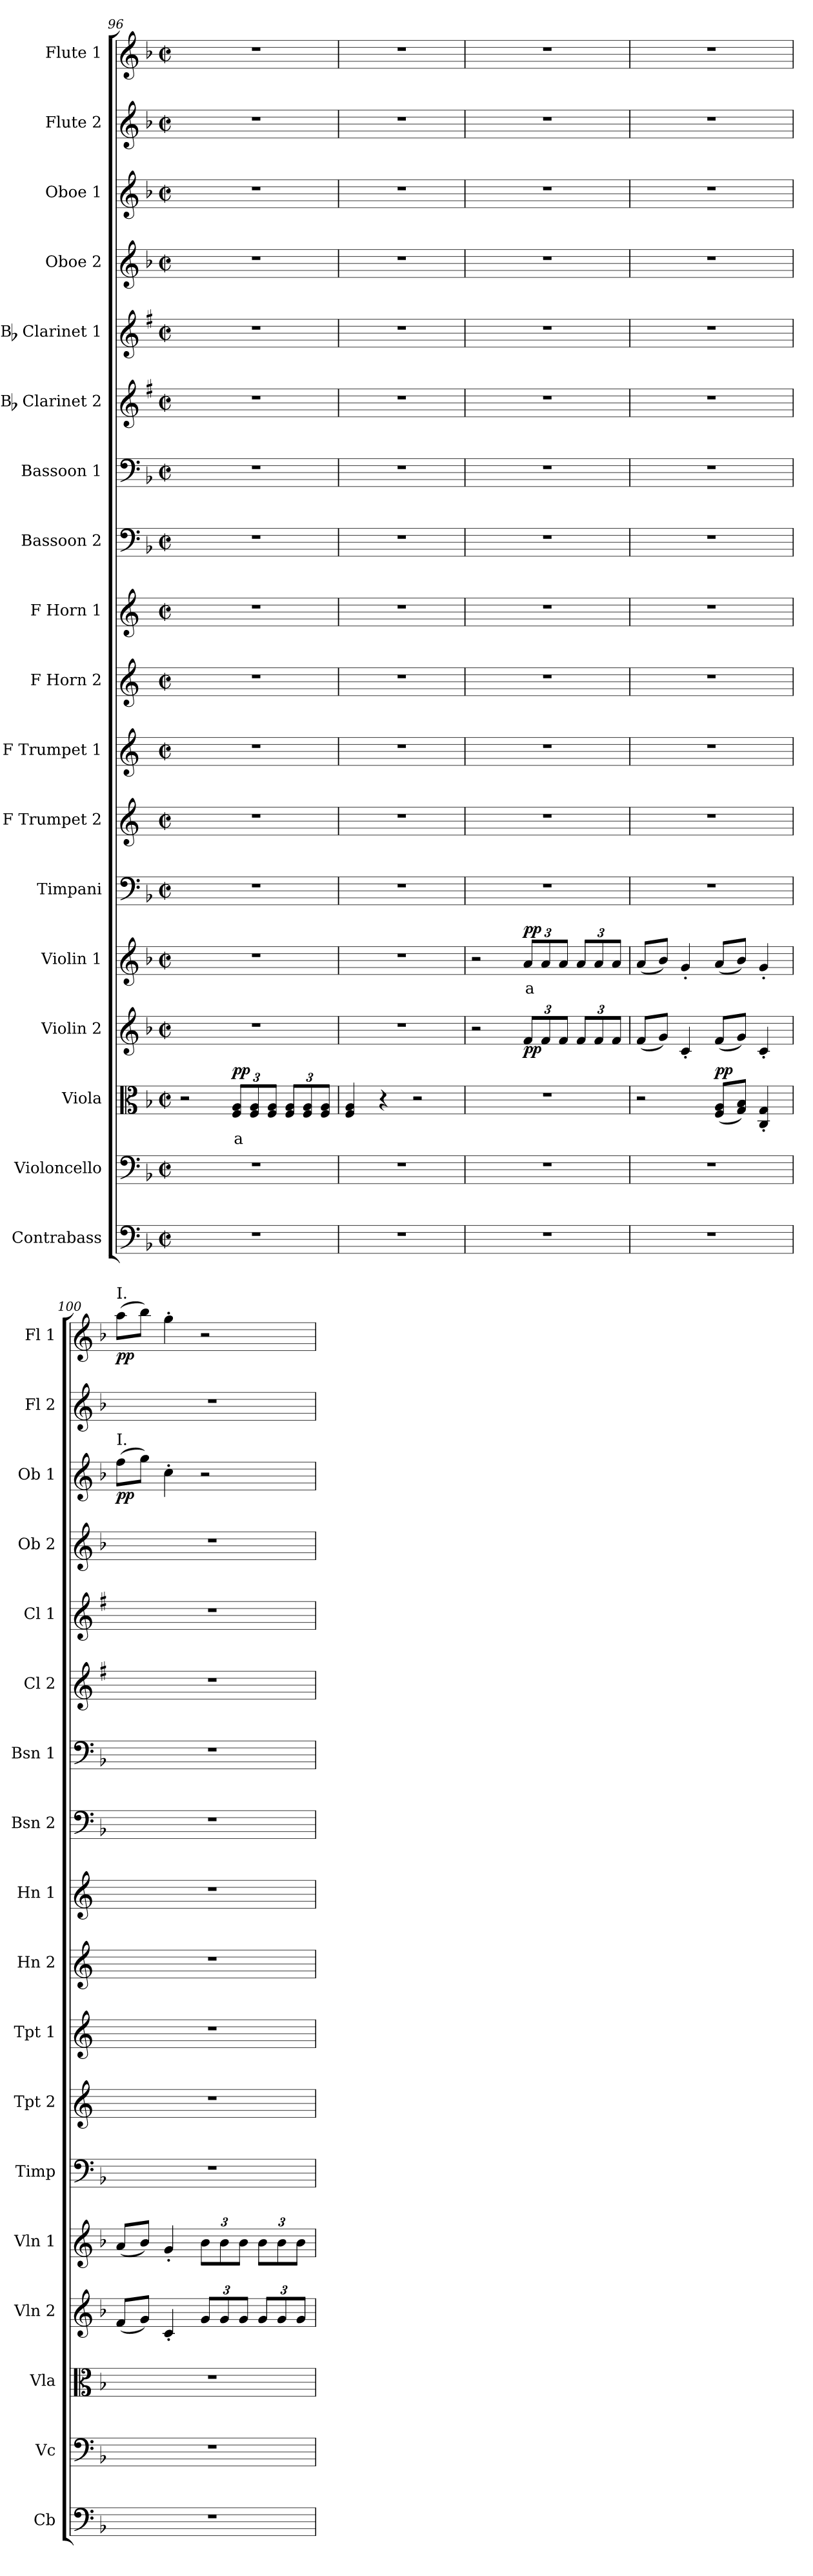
**kern	**kern	**kern	**text	**dynam	**kern	**dynam	**kern	**text	**dynam	**kern	**kern	**kern	**kern	**kern	**kern	**kern	**kern	**kern	**kern	**kern	**dynam	**kern	**kern	**dynam
*part18	*part17	*part16	*part16	*part16	*part15	*part15	*part14	*part14	*part14	*part13	*part12	*part11	*part10	*part9	*part8	*part7	*part6	*part5	*part4	*part3	*part3	*part2	*part1	*part1
*staff18	*staff17	*staff16	*staff16	*staff16	*staff15	*staff15	*staff14	*staff14	*staff14	*staff13	*staff12	*staff11	*staff10	*staff9	*staff8	*staff7	*staff6	*staff5	*staff4	*staff3	*staff3	*staff2	*staff1	*staff1
*I"Contrabass	*I"Violoncello	*I"Viola	*	*	*I"Violin 2	*	*I"Violin 1	*	*	*I"Timpani	*I"F Trumpet 2	*I"F Trumpet 1	*I"F Horn 2	*I"F Horn 1	*I"Bassoon 2	*I"Bassoon 1	*I"Bb Clarinet 2	*I"Bb Clarinet 1	*I"Oboe 2	*I"Oboe 1	*	*I"Flute 2	*I"Flute 1	*
*I'Cb	*I'Vc	*I'Vla	*	*	*I'Vln 2	*	*I'Vln 1	*	*	*I'Timp	*I'Tpt 2	*I'Tpt 1	*I'Hn 2	*I'Hn 1	*I'Bsn 2	*I'Bsn 1	*I'Cl 2	*I'Cl 1	*I'Ob 2	*I'Ob 1	*	*I'Fl 2	*I'Fl 1	*
*clefF4	*clefF4	*clefC3	*	*	*clefG2	*	*clefG2	*	*	*clefF4	*clefG2	*clefG2	*clefG2	*clefG2	*clefF4	*clefF4	*clefG2	*clefG2	*clefG2	*clefG2	*	*clefG2	*clefG2	*
*ITrd7c12	*	*	*	*	*	*	*	*	*	*	*ITrd-3c-5	*ITrd-3c-5	*ITrd4c7	*ITrd4c7	*	*	*ITrd1c2	*ITrd1c2	*	*	*	*	*	*
*k[b-]	*k[b-]	*k[b-]	*	*	*k[b-]	*	*k[b-]	*	*	*k[b-]	*k[b-]	*k[b-]	*k[b-]	*k[b-]	*k[b-]	*k[b-]	*k[b-]	*k[b-]	*k[b-]	*k[b-]	*	*k[b-]	*k[b-]	*
*M2/2	*M2/2	*M2/2	*	*	*M2/2	*	*M2/2	*	*	*M2/2	*M2/2	*M2/2	*M2/2	*M2/2	*M2/2	*M2/2	*M2/2	*M2/2	*M2/2	*M2/2	*	*M2/2	*M2/2	*
*met(c|)	*met(c|)	*met(c|)	*	*	*met(c|)	*	*met(c|)	*	*	*met(c|)	*met(c|)	*met(c|)	*met(c|)	*met(c|)	*met(c|)	*met(c|)	*met(c|)	*met(c|)	*met(c|)	*met(c|)	*	*met(c|)	*met(c|)	*
=96	=96	=96	=96	=96	=96	=96	=96	=96	=96	=96	=96	=96	=96	=96	=96	=96	=96	=96	=96	=96	=96	=96	=96	=96
1r	1r	2r	.	.	1r	.	1r	.	.	1r	1r	1r	1r	1r	1r	1r	1r	1r	1r	1r	.	1r	1r	.
*	*	*Xbrackettup	*	*	*	*	*	*	*	*	*	*	*	*	*	*	*	*	*	*	*	*	*	*
!	!	!	!LO:LY:b:color=#FF0000	!LO:DY:b	!	!	!	!	!	!	!	!	!	!	!	!	!	!	!	!	!	!	!	!
.	.	12F/ 12A/L	a	pp	.	.	.	.	.	.	.	.	.	.	.	.	.	.	.	.	.	.	.	.
.	.	12F/ 12A/	.	.	.	.	.	.	.	.	.	.	.	.	.	.	.	.	.	.	.	.	.	.
.	.	12F/ 12A/J	.	.	.	.	.	.	.	.	.	.	.	.	.	.	.	.	.	.	.	.	.	.
.	.	12F/ 12A/L	.	.	.	.	.	.	.	.	.	.	.	.	.	.	.	.	.	.	.	.	.	.
.	.	12F/ 12A/	.	.	.	.	.	.	.	.	.	.	.	.	.	.	.	.	.	.	.	.	.	.
.	.	12F/ 12A/J	.	.	.	.	.	.	.	.	.	.	.	.	.	.	.	.	.	.	.	.	.	.
=97	=97	=97	=97	=97	=97	=97	=97	=97	=97	=97	=97	=97	=97	=97	=97	=97	=97	=97	=97	=97	=97	=97	=97	=97
1r	1r	4F/ 4A/	.	.	1r	.	1r	.	.	1r	1r	1r	1r	1r	1r	1r	1r	1r	1r	1r	.	1r	1r	.
.	.	4r	.	.	.	.	.	.	.	.	.	.	.	.	.	.	.	.	.	.	.	.	.	.
.	.	2r	.	.	.	.	.	.	.	.	.	.	.	.	.	.	.	.	.	.	.	.	.	.
=98	=98	=98	=98	=98	=98	=98	=98	=98	=98	=98	=98	=98	=98	=98	=98	=98	=98	=98	=98	=98	=98	=98	=98	=98
1r	1r	1r	.	.	2r	.	2r	.	.	1r	1r	1r	1r	1r	1r	1r	1r	1r	1r	1r	.	1r	1r	.
*	*	*	*	*	*Xbrackettup	*	*Xbrackettup	*	*	*	*	*	*	*	*	*	*	*	*	*	*	*	*	*
!	!	!	!	!	!	!LO:DY:b	!	!LO:LY:b:color=#FF0000	!LO:DY:b	!	!	!	!	!	!	!	!	!	!	!	!	!	!	!
.	.	.	.	.	12f/L	pp	12a/L	a	pp	.	.	.	.	.	.	.	.	.	.	.	.	.	.	.
.	.	.	.	.	12f/	.	12a/	.	.	.	.	.	.	.	.	.	.	.	.	.	.	.	.	.
.	.	.	.	.	12f/J	.	12a/J	.	.	.	.	.	.	.	.	.	.	.	.	.	.	.	.	.
.	.	.	.	.	12f/L	.	12a/L	.	.	.	.	.	.	.	.	.	.	.	.	.	.	.	.	.
.	.	.	.	.	12f/	.	12a/	.	.	.	.	.	.	.	.	.	.	.	.	.	.	.	.	.
.	.	.	.	.	12f/J	.	12a/J	.	.	.	.	.	.	.	.	.	.	.	.	.	.	.	.	.
!!LO:PB:g=z
=99	=99	=99	=99	=99	=99	=99	=99	=99	=99	=99	=99	=99	=99	=99	=99	=99	=99	=99	=99	=99	=99	=99	=99	=99
1r	1r	2r	.	.	(8f/L	.	(8a/L	.	.	1r	1r	1r	1r	1r	1r	1r	1r	1r	1r	1r	.	1r	1r	.
.	.	.	.	.	8g/J)	.	8b-/J)	.	.	.	.	.	.	.	.	.	.	.	.	.	.	.	.	.
.	.	.	.	.	4c'/	.	4g'/	.	.	.	.	.	.	.	.	.	.	.	.	.	.	.	.	.
!	!	!	!	!LO:DY:b	!	!	!	!	!	!	!	!	!	!	!	!	!	!	!	!	!	!	!	!
.	.	(8F/ 8A/L	.	pp	(8f/L	.	(8a/L	.	.	.	.	.	.	.	.	.	.	.	.	.	.	.	.	.
.	.	8G/ 8B-/J)	.	.	8g/J)	.	8b-/J)	.	.	.	.	.	.	.	.	.	.	.	.	.	.	.	.	.
.	.	4C/' 4G/'	.	.	4c'/	.	4g'/	.	.	.	.	.	.	.	.	.	.	.	.	.	.	.	.	.
=100	=100	=100	=100	=100	=100	=100	=100	=100	=100	=100	=100	=100	=100	=100	=100	=100	=100	=100	=100	=100	=100	=100	=100	=100
!	!	!	!	!	!	!	!	!	!	!	!	!	!	!	!	!	!	!	!	!	!	!	!LO:TX:a:t=I.	!
!	!	!	!	!	!	!	!	!	!	!	!	!	!	!	!	!	!	!	!	!LO:TX:a:t=I.	!	!	!	!
!	!	!	!	!	!	!	!	!	!	!	!	!	!	!	!	!	!	!	!	!	!LO:DY:b	!	!	!LO:DY:b
1r	1r	1r	.	.	(8f/L	.	(8a/L	.	.	1r	1r	1r	1r	1r	1r	1r	1r	1r	1r	(8ff\L	pp	1r	(8aa\L	pp
.	.	.	.	.	8g/J)	.	8b-/J)	.	.	.	.	.	.	.	.	.	.	.	.	8gg\J)	.	.	8bb-\J)	.
.	.	.	.	.	4c'/	.	4g'/	.	.	.	.	.	.	.	.	.	.	.	.	4cc'\	.	.	4gg'\	.
.	.	.	.	.	12g/L	.	12b-\L	.	.	.	.	.	.	.	.	.	.	.	.	2r	.	.	2r	.
.	.	.	.	.	12g/	.	12b-\	.	.	.	.	.	.	.	.	.	.	.	.	.	.	.	.	.
.	.	.	.	.	12g/J	.	12b-\J	.	.	.	.	.	.	.	.	.	.	.	.	.	.	.	.	.
.	.	.	.	.	12g/L	.	12b-\L	.	.	.	.	.	.	.	.	.	.	.	.	.	.	.	.	.
.	.	.	.	.	12g/	.	12b-\	.	.	.	.	.	.	.	.	.	.	.	.	.	.	.	.	.
.	.	.	.	.	12g/J	.	12b-\J	.	.	.	.	.	.	.	.	.	.	.	.	.	.	.	.	.
=	=	=	=	=	=	=	=	=	=	=	=	=	=	=	=	=	=	=	=	=	=	=	=	=
*-	*-	*-	*-	*-	*-	*-	*-	*-	*-	*-	*-	*-	*-	*-	*-	*-	*-	*-	*-	*-	*-	*-	*-	*-
